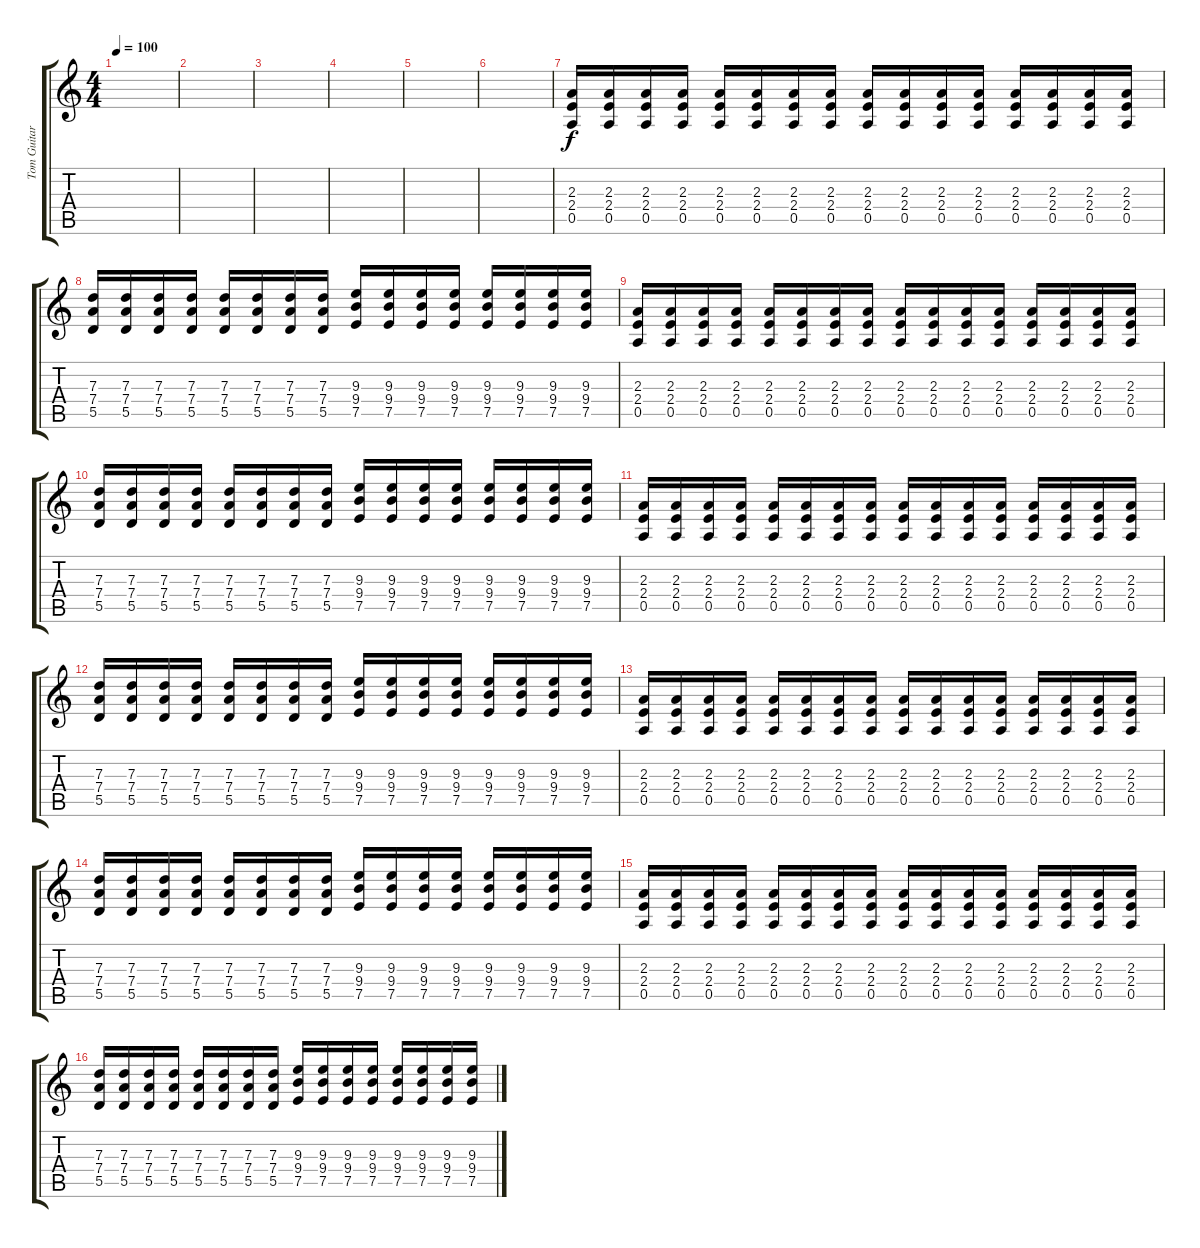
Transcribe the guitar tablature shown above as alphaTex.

\track ("Tom Guitar 2" "Tom Guitar") {instrument distortionguitar}
\staff {score tabs}
\tuning (E4 B3 G3 D3 A2 E2) {hide}
\ts (4 4)
\tempo 100
\clef g2
\ks c
|
|
|
|
|
|
(2.3 2.4 0.5).16{volume 10} (2.3 2.4 0.5).16 (2.3 2.4 0.5).16 (2.3 2.4 0.5).16 (2.3 2.4 0.5).16 (2.3 2.4 0.5).16 (2.3 2.4 0.5).16 (2.3 2.4 0.5).16 (2.3 2.4 0.5).16 (2.3 2.4 0.5).16 (2.3 2.4 0.5).16 (2.3 2.4 0.5).16 (2.3 2.4 0.5).16 (2.3 2.4 0.5).16 (2.3 2.4 0.5).16 (2.3 2.4 0.5).16 |
(7.3 7.4 5.5).16 (7.3 7.4 5.5).16 (7.3 7.4 5.5).16 (7.3 7.4 5.5).16 (7.3 7.4 5.5).16 (7.3 7.4 5.5).16 (7.3 7.4 5.5).16 (7.3 7.4 5.5).16 (9.3 9.4 7.5).16 (9.3 9.4 7.5).16 (9.3 9.4 7.5).16 (9.3 9.4 7.5).16 (9.3 9.4 7.5).16 (9.3 9.4 7.5).16 (9.3 9.4 7.5).16 (9.3 9.4 7.5).16 |
(2.3 2.4 0.5).16{volume 10} (2.3 2.4 0.5).16 (2.3 2.4 0.5).16 (2.3 2.4 0.5).16 (2.3 2.4 0.5).16 (2.3 2.4 0.5).16 (2.3 2.4 0.5).16 (2.3 2.4 0.5).16 (2.3 2.4 0.5).16 (2.3 2.4 0.5).16 (2.3 2.4 0.5).16 (2.3 2.4 0.5).16 (2.3 2.4 0.5).16 (2.3 2.4 0.5).16 (2.3 2.4 0.5).16 (2.3 2.4 0.5).16 |
(7.3 7.4 5.5).16 (7.3 7.4 5.5).16 (7.3 7.4 5.5).16 (7.3 7.4 5.5).16 (7.3 7.4 5.5).16 (7.3 7.4 5.5).16 (7.3 7.4 5.5).16 (7.3 7.4 5.5).16 (9.3 9.4 7.5).16 (9.3 9.4 7.5).16 (9.3 9.4 7.5).16 (9.3 9.4 7.5).16 (9.3 9.4 7.5).16 (9.3 9.4 7.5).16 (9.3 9.4 7.5).16 (9.3 9.4 7.5).16 |
(2.3 2.4 0.5).16{volume 10} (2.3 2.4 0.5).16 (2.3 2.4 0.5).16 (2.3 2.4 0.5).16 (2.3 2.4 0.5).16 (2.3 2.4 0.5).16 (2.3 2.4 0.5).16 (2.3 2.4 0.5).16 (2.3 2.4 0.5).16 (2.3 2.4 0.5).16 (2.3 2.4 0.5).16 (2.3 2.4 0.5).16 (2.3 2.4 0.5).16 (2.3 2.4 0.5).16 (2.3 2.4 0.5).16 (2.3 2.4 0.5).16 |
(7.3 7.4 5.5).16 (7.3 7.4 5.5).16 (7.3 7.4 5.5).16 (7.3 7.4 5.5).16 (7.3 7.4 5.5).16 (7.3 7.4 5.5).16 (7.3 7.4 5.5).16 (7.3 7.4 5.5).16 (9.3 9.4 7.5).16 (9.3 9.4 7.5).16 (9.3 9.4 7.5).16 (9.3 9.4 7.5).16 (9.3 9.4 7.5).16 (9.3 9.4 7.5).16 (9.3 9.4 7.5).16 (9.3 9.4 7.5).16 |
(2.3 2.4 0.5).16{volume 10} (2.3 2.4 0.5).16 (2.3 2.4 0.5).16 (2.3 2.4 0.5).16 (2.3 2.4 0.5).16 (2.3 2.4 0.5).16 (2.3 2.4 0.5).16 (2.3 2.4 0.5).16 (2.3 2.4 0.5).16 (2.3 2.4 0.5).16 (2.3 2.4 0.5).16 (2.3 2.4 0.5).16 (2.3 2.4 0.5).16 (2.3 2.4 0.5).16 (2.3 2.4 0.5).16 (2.3 2.4 0.5).16 |
(7.3 7.4 5.5).16 (7.3 7.4 5.5).16 (7.3 7.4 5.5).16 (7.3 7.4 5.5).16 (7.3 7.4 5.5).16 (7.3 7.4 5.5).16 (7.3 7.4 5.5).16 (7.3 7.4 5.5).16 (9.3 9.4 7.5).16 (9.3 9.4 7.5).16 (9.3 9.4 7.5).16 (9.3 9.4 7.5).16 (9.3 9.4 7.5).16 (9.3 9.4 7.5).16 (9.3 9.4 7.5).16 (9.3 9.4 7.5).16 |
(2.3 2.4 0.5).16{volume 10} (2.3 2.4 0.5).16 (2.3 2.4 0.5).16 (2.3 2.4 0.5).16 (2.3 2.4 0.5).16 (2.3 2.4 0.5).16 (2.3 2.4 0.5).16 (2.3 2.4 0.5).16 (2.3 2.4 0.5).16 (2.3 2.4 0.5).16 (2.3 2.4 0.5).16 (2.3 2.4 0.5).16 (2.3 2.4 0.5).16 (2.3 2.4 0.5).16 (2.3 2.4 0.5).16 (2.3 2.4 0.5).16 |
(7.3 7.4 5.5).16 (7.3 7.4 5.5).16 (7.3 7.4 5.5).16 (7.3 7.4 5.5).16 (7.3 7.4 5.5).16 (7.3 7.4 5.5).16 (7.3 7.4 5.5).16 (7.3 7.4 5.5).16 (9.3 9.4 7.5).16 (9.3 9.4 7.5).16 (9.3 9.4 7.5).16 (9.3 9.4 7.5).16 (9.3 9.4 7.5).16 (9.3 9.4 7.5).16 (9.3 9.4 7.5).16 (9.3 9.4 7.5).16
